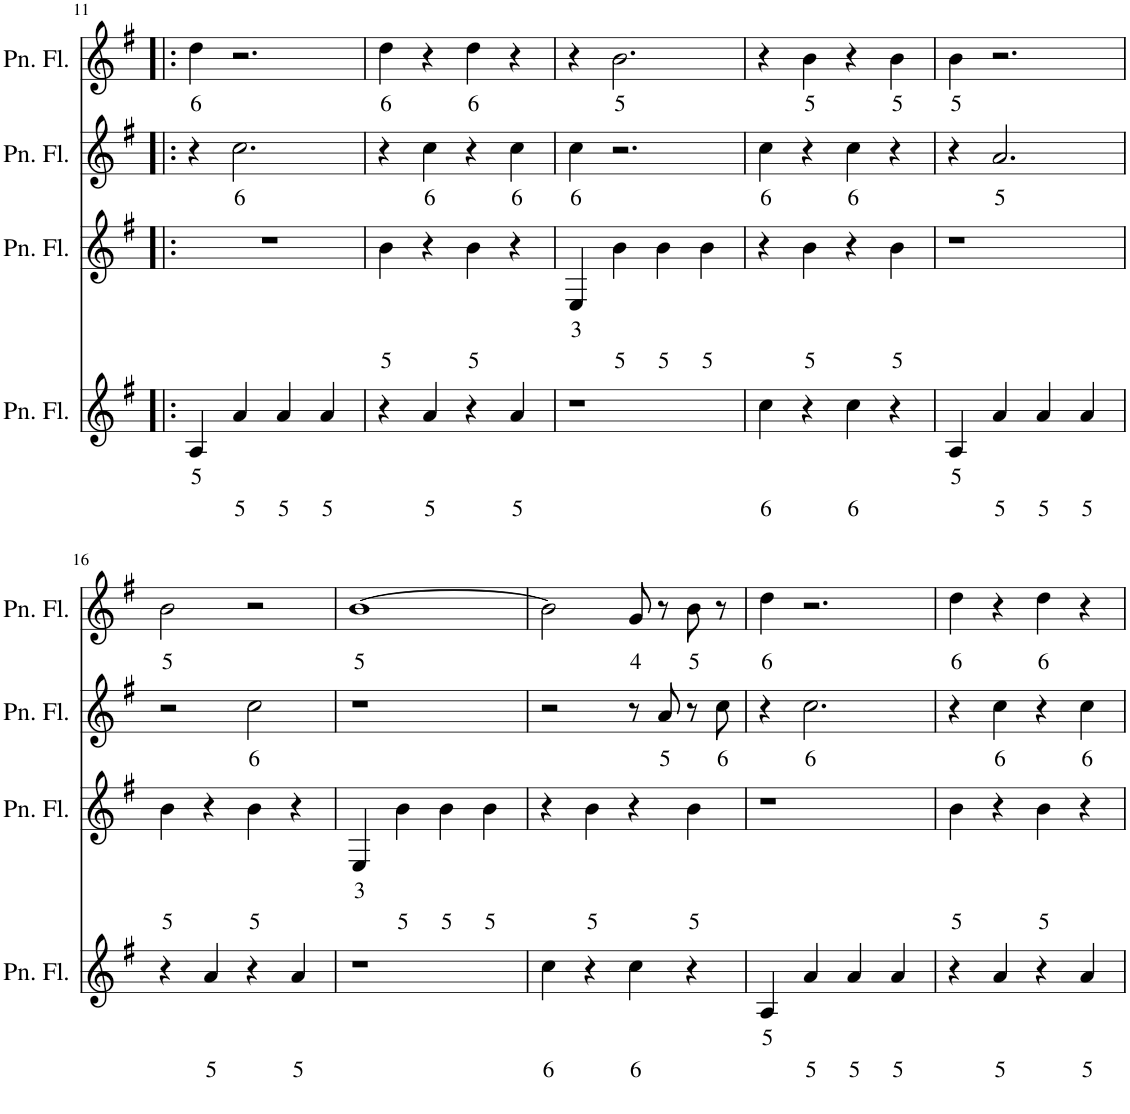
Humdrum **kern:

**kern	**text	**kern	**text	**kern	**text	**kern	**text
*part4	*part4	*part3	*part3	*part2	*part2	*part1	*part1
*staff4	*staff4	*staff3	*staff3	*staff2	*staff2	*staff1	*staff1
*I"Pan Flute	*	*I"Pan Flute	*	*I"Pan Flute	*	*I"Pan Flute	*
*I'Pn. Fl.	*	*I'Pn. Fl.	*	*I'Pn. Fl.	*	*I'Pn. Fl.	*
!!LO:PB:g=z
*clefG2	*	*clefG2	*	*clefG2	*	*clefG2	*
*k[f#]	*	*k[f#]	*	*k[f#]	*	*k[f#]	*
*M4/4	*	*M4/4	*	*M4/4	*	*M4/4	*
=11!|:	=11!|:	=11!|:	=11!|:	=11!|:	=11!|:	=11!|:	=11!|:
!	!LO:LY:b	!	!	!	!	!	!LO:LY:b
4A/	-5	1r	.	4r	.	4dd\	-6
!	!LO:LY:b	!	!	!	!LO:LY:b	!	!
4a/	-5	.	.	2.cc\	-6	2.r	.
!	!LO:LY:b	!	!	!	!	!	!
4a/	-5	.	.	.	.	.	.
!	!LO:LY:b	!	!	!	!	!	!
4a/	-5	.	.	.	.	.	.
=12	=12	=12	=12	=12	=12	=12	=12
!	!	!	!LO:LY:b	!	!	!	!LO:LY:b
4r	.	4b\	-5	4r	.	4dd\	-6
!	!LO:LY:b	!	!	!	!LO:LY:b	!	!
4a/	-5	4r	.	4cc\	-6	4r	.
!	!	!	!LO:LY:b	!	!	!	!LO:LY:b
4r	.	4b\	5	4r	.	4dd\	-6
!	!LO:LY:b	!	!	!	!LO:LY:b	!	!
4a/	5	4r	.	4cc\	-6	4r	.
=13	=13	=13	=13	=13	=13	=13	=13
!	!	!	!LO:LY:b	!	!LO:LY:b	!	!
1r	.	4E/	3	4cc\	-6	4r	.
!	!	!	!LO:LY:b	!	!	!	!LO:LY:b
.	.	4b\	-5	2.r	.	2.b\	-5
!	!	!	!LO:LY:b	!	!	!	!
.	.	4b\	-5	.	.	.	.
!	!	!	!LO:LY:b	!	!	!	!
.	.	4b\	-5	.	.	.	.
=14	=14	=14	=14	=14	=14	=14	=14
!	!LO:LY:b	!	!	!	!LO:LY:b	!	!
4cc\	-6	4r	.	4cc\	-6	4r	.
!	!	!	!LO:LY:b	!	!	!	!LO:LY:b
4r	.	4b\	-5	4r	.	4b\	-5
!	!LO:LY:b	!	!	!	!LO:LY:b	!	!
4cc\	-6	4r	.	4cc\	-6	4r	.
!	!	!	!LO:LY:b	!	!	!	!LO:LY:b
4r	.	4b\	-5	4r	.	4b\	-5
=15	=15	=15	=15	=15	=15	=15	=15
!	!LO:LY:b	!	!	!	!	!	!LO:LY:b
4A/	-5	1r	.	4r	.	4b\	-5
!	!LO:LY:b	!	!	!	!LO:LY:b	!	!
4a/	-5	.	.	2.a/	-5	2.r	.
!	!LO:LY:b	!	!	!	!	!	!
4a/	-5	.	.	.	.	.	.
!	!LO:LY:b	!	!	!	!	!	!
4a/	-5	.	.	.	.	.	.
!!LO:LB:g=z
=16	=16	=16	=16	=16	=16	=16	=16
!	!	!	!LO:LY:b	!	!	!	!LO:LY:b
4r	.	4b\	-5	2r	.	2b\	-5
!	!LO:LY:b	!	!	!	!	!	!
4a/	-5	4r	.	.	.	.	.
!	!	!	!LO:LY:b	!	!LO:LY:b	!	!
4r	.	4b\	5	2cc\	-6	2r	.
!	!LO:LY:b	!	!	!	!	!	!
4a/	5	4r	.	.	.	.	.
=17	=17	=17	=17	=17	=17	=17	=17
!	!	!	!LO:LY:b	!	!	!	!LO:LY:b
1r	.	4E/	3	1r	.	[1b	-5
!	!	!	!LO:LY:b	!	!	!	!
.	.	4b\	-5	.	.	.	.
!	!	!	!LO:LY:b	!	!	!	!
.	.	4b\	-5	.	.	.	.
!	!	!	!LO:LY:b	!	!	!	!
.	.	4b\	-5	.	.	.	.
=18	=18	=18	=18	=18	=18	=18	=18
!	!LO:LY:b	!	!	!	!	!	!
4cc\	-6	4r	.	2r	.	2b\]	.
!	!	!	!LO:LY:b	!	!	!	!
4r	.	4b\	-5	.	.	.	.
!	!LO:LY:b	!	!	!	!	!	!LO:LY:b
4cc\	-6	4r	.	8r	.	8g/	-4
!	!	!	!	!	!LO:LY:b	!	!
.	.	.	.	8a/	-5	8r	.
!	!	!	!LO:LY:b	!	!	!	!LO:LY:b
4r	.	4b\	-5	8r	.	8b\	-5
!	!	!	!	!	!LO:LY:b	!	!
.	.	.	.	8cc\	-6	8r	.
=19	=19	=19	=19	=19	=19	=19	=19
!	!LO:LY:b	!	!	!	!	!	!LO:LY:b
4A/	-5	1r	.	4r	.	4dd\	-6
!	!LO:LY:b	!	!	!	!LO:LY:b	!	!
4a/	-5	.	.	2.cc\	-6	2.r	.
!	!LO:LY:b	!	!	!	!	!	!
4a/	-5	.	.	.	.	.	.
!	!LO:LY:b	!	!	!	!	!	!
4a/	-5	.	.	.	.	.	.
=20	=20	=20	=20	=20	=20	=20	=20
!	!	!	!LO:LY:b	!	!	!	!LO:LY:b
4r	.	4b\	-5	4r	.	4dd\	-6
!	!LO:LY:b	!	!	!	!LO:LY:b	!	!
4a/	-5	4r	.	4cc\	-6	4r	.
!	!	!	!LO:LY:b	!	!	!	!LO:LY:b
4r	.	4b\	5	4r	.	4dd\	-6
!	!LO:LY:b	!	!	!	!LO:LY:b	!	!
4a/	5	4r	.	4cc\	-6	4r	.
=	=	=	=	=	=	=	=
*-	*-	*-	*-	*-	*-	*-	*-
